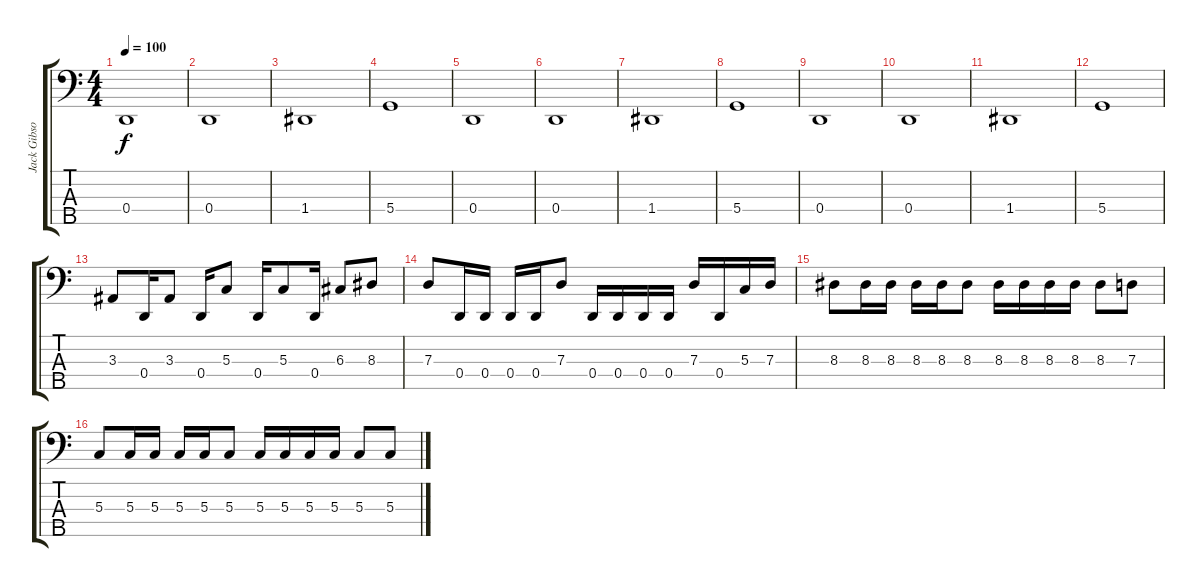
\track ("Jack Gibson" "Jack Gibso") {instrument electricbassfinger}
\staff {score tabs}
\tuning (F2 C2 G1 D1 A0) {hide}
\ts (4 4)
\tempo 100
\clef f4
\ks c
0.4.1{dy f} |
0.4.1 |
1.4.1 |
5.4.1 |
0.4.1 |
0.4.1 |
1.4.1 |
5.4.1 |
0.4.1 |
0.4.1 |
1.4.1 |
5.4.1 |
3.3.8 0.4.16 3.3.8 0.4.16 5.3.8 0.4.16 5.3.8 0.4.16 6.3.8 8.3.8 |
7.3.8 0.4.16 0.4.16 0.4.16 0.4.16 7.3.8 0.4.16 0.4.16 0.4.16 0.4.16 7.3.16 0.4.16 5.3.16 7.3.16 |
8.3.8 8.3.16 8.3.16 8.3.16 8.3.16 8.3.8 8.3.16 8.3.16 8.3.16 8.3.16 8.3.8 7.3.8 |
5.3.8 5.3.16 5.3.16 5.3.16 5.3.16 5.3.8 5.3.16 5.3.16 5.3.16 5.3.16 5.3.8 5.3.8
